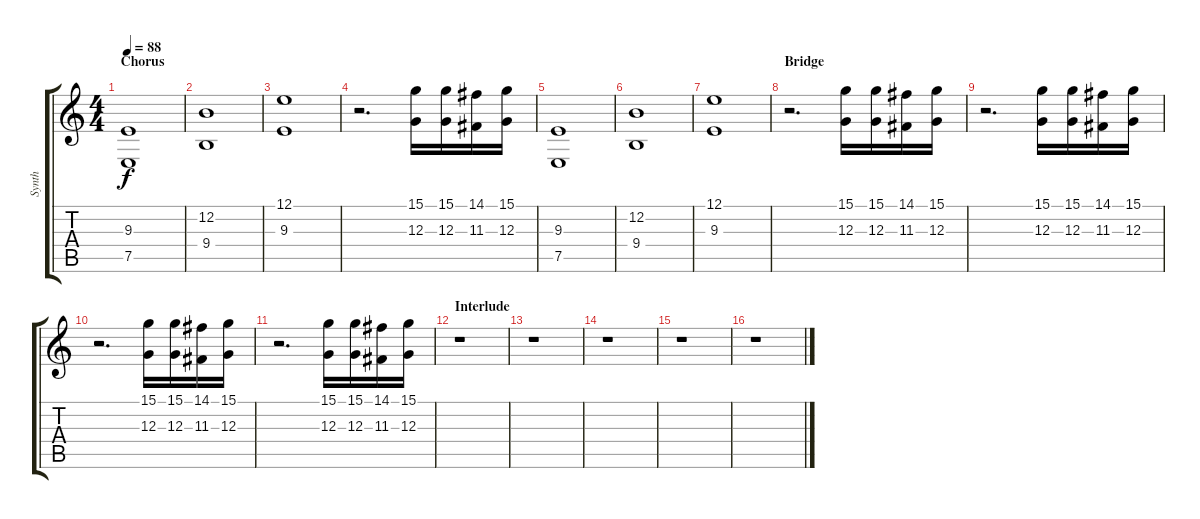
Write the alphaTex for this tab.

\track ("Synth" "Synth") {instrument churchorgan}
\staff {score tabs}
\tuning (E4 B3 G3 D3 A2 E2) {hide}
\ts (4 4)
\section ("" "Chorus")
\tempo 88
\clef g2
\ks c
(9.3 7.5).1{dy f} |
(12.2 9.4).1 |
(12.1 9.3).1 |
r.2{d} (15.1 12.3).16 (15.1 12.3).16 (14.1 11.3).16 (15.1 12.3).16 |
(9.3 7.5).1 |
(12.2 9.4).1 |
(12.1 9.3).1 |
\section ("" "Bridge")
r.2{d} (15.1 12.3).16 (15.1 12.3).16 (14.1 11.3).16 (15.1 12.3).16 |
r.2{d} (15.1 12.3).16 (15.1 12.3).16 (14.1 11.3).16 (15.1 12.3).16 |
r.2{d} (15.1 12.3).16 (15.1 12.3).16 (14.1 11.3).16 (15.1 12.3).16 |
r.2{d} (15.1 12.3).16 (15.1 12.3).16 (14.1 11.3).16 (15.1 12.3).16 |
\section ("" "Interlude")
r.1 |
r.1 |
r.1 |
r.1 |
r.1
